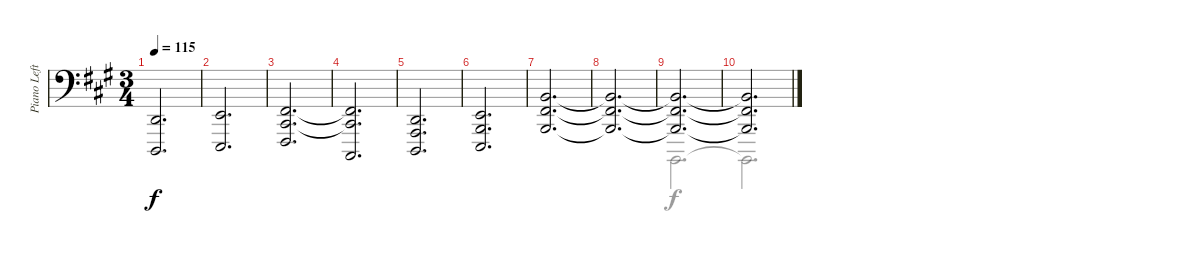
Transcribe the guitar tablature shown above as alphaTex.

\track ("Piano Left Bass" "Piano Left") {instrument acousticgrandpiano}
\staff {score}
\tuning (C3 G2 D2 A1 E1 F0) {hide}
\voice
\ts (3 4)
\tempo 115
\clef f4
\ks f#minor
(10.5 9.6).2{d dy f} |
(12.5 11.6).2{d} |
(9.4 9.5 13.6).2{d} |
(9.4{t} 9.5{t} 8.6).2{d} |
(5.4 5.5 9.6).2{d} |
(7.4 7.5 11.6).2{d} |
(14.4 14.5 18.6).2{d} |
(14.4{t} 14.5{t} 18.6{t}).2{d} |
(14.4{t} 14.5{t} 18.6{t}).2{d} |
(14.4{t} 14.5{t} 18.6{t}).2{d}
\voice
\clef f4
\ottava regular
\simile none
\ks f#minor
|
|
|
|
|
|
|
|
6.6.2{d} |
6.6{t}.2{d}
